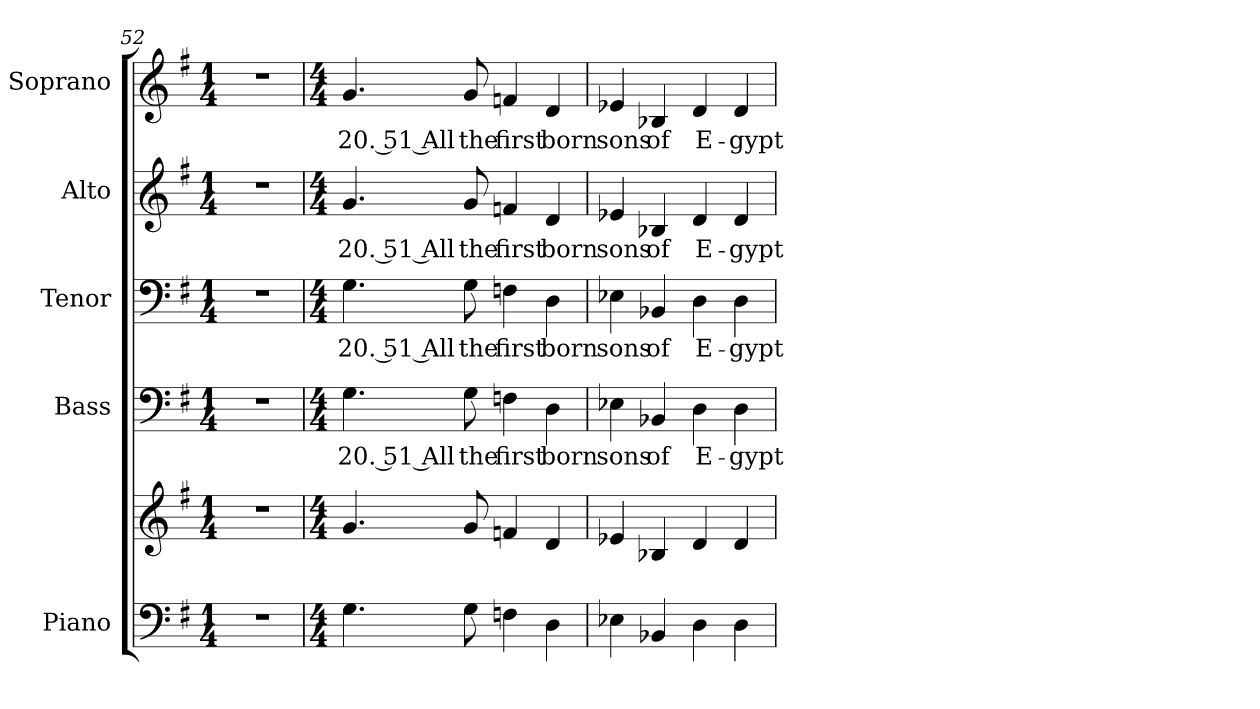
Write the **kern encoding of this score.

**kern	**kern	**kern	**text	**kern	**text	**kern	**text	**kern	**text
*part5	*part5	*part4	*part4	*part3	*part3	*part2	*part2	*part1	*part1
*staff6	*staff5	*staff4	*staff4	*staff3	*staff3	*staff2	*staff2	*staff1	*staff1
*I"Piano	*	*I"Bass	*	*I"Tenor	*	*I"Alto	*	*I"Soprano	*
*I'Pno.	*	*I'B.	*	*I'T.	*	*I'A.	*	*I'S.	*
!!LO:LB:g=z
*clefF4	*clefG2	*clefF4	*	*clefF4	*	*clefG2	*	*clefG2	*
*k[f#]	*k[f#]	*k[f#]	*	*k[f#]	*	*k[f#]	*	*k[f#]	*
*G:	*G:	*G:	*	*G:	*	*G:	*	*G:	*
*M1/4	*M1/4	*M1/4	*	*M1/4	*	*M1/4	*	*M1/4	*
=52	=52	=52	=52	=52	=52	=52	=52	=52	=52
!LO:N:vis=1	!LO:N:vis=1	!LO:N:vis=1	!	!LO:N:vis=1	!	!LO:N:vis=1	!	!	!
4r	4r	4r	.	4r	.	4r	.	4r	.
=53	=53	=53	=53	=53	=53	=53	=53	=53	=53
*M4/4	*M4/4	*M4/4	*	*M4/4	*	*M4/4	*	*M4/4	*
!	!	!	!LO:LY:b:color=#000000	!	!	!	!	!	!
!	!	!	!	!	!LO:LY:b:color=#000000	!	!	!	!
!	!	!	!	!	!	!	!LO:LY:b:color=#000000	!	!
!	!	!	!	!	!	!	!	!	!LO:LY:b:color=#000000
4.Gi\	4.gi/	4.Gi\	20. 51 All	4.Gi\	20. 51 All	4.gi/	20. 51 All	4.gi/	20. 51 All
!	!	!	!LO:LY:b:color=#000000	!	!	!	!	!	!
!	!	!	!	!	!LO:LY:b:color=#000000	!	!	!	!
!	!	!	!	!	!	!	!LO:LY:b:color=#000000	!	!
!	!	!	!	!	!	!	!	!	!LO:LY:b:color=#000000
8Gi\	8gi/	8Gi\	the	8Gi\	the	8gi/	the	8gi/	the
!	!	!	!LO:LY:b:color=#000000	!	!	!	!	!	!
!	!	!	!	!	!LO:LY:b:color=#000000	!	!	!	!
!	!	!	!	!	!	!	!LO:LY:b:color=#000000	!	!
!	!	!	!	!	!	!	!	!	!LO:LY:b:color=#000000
4Fni\	4fni/	4Fni\	first	4Fni\	first	4fni/	first	4fni/	first
!	!	!	!LO:LY:b:color=#000000	!	!	!	!	!	!
!	!	!	!	!	!LO:LY:b:color=#000000	!	!	!	!
!	!	!	!	!	!	!	!LO:LY:b:color=#000000	!	!
!	!	!	!	!	!	!	!	!	!LO:LY:b:color=#000000
4Di\	4di/	4Di\	born	4Di\	born	4di/	born	4di/	born
=54	=54	=54	=54	=54	=54	=54	=54	=54	=54
!	!	!	!LO:LY:b:color=#000000	!	!	!	!	!	!
!	!	!	!	!	!LO:LY:b:color=#000000	!	!	!	!
!	!	!	!	!	!	!	!LO:LY:b:color=#000000	!	!
!	!	!	!	!	!	!	!	!	!LO:LY:b:color=#000000
4E-Xi\	4e-Xi/	4E-Xi\	sons	4E-Xi\	sons	4e-Xi/	sons	4e-Xi/	sons
!	!	!	!LO:LY:b:color=#000000	!	!	!	!	!	!
!	!	!	!	!	!LO:LY:b:color=#000000	!	!	!	!
!	!	!	!	!	!	!	!LO:LY:b:color=#000000	!	!
!	!	!	!	!	!	!	!	!	!LO:LY:b:color=#000000
4BB-Xi/	4B-Xi/	4BB-Xi/	of	4BB-Xi/	of	4B-Xi/	of	4B-Xi/	of
!	!	!	!LO:LY:b:color=#000000	!	!	!	!	!	!
!	!	!	!	!	!LO:LY:b:color=#000000	!	!	!	!
!	!	!	!	!	!	!	!LO:LY:b:color=#000000	!	!
!	!	!	!	!	!	!	!	!	!LO:LY:b:color=#000000
4Di\	4di/	4Di\	E-	4Di\	E-	4di/	E-	4di/	E-
!	!	!	!LO:LY:b:color=#000000	!	!	!	!	!	!
!	!	!	!	!	!LO:LY:b:color=#000000	!	!	!	!
!	!	!	!	!	!	!	!LO:LY:b:color=#000000	!	!
!	!	!	!	!	!	!	!	!	!LO:LY:b:color=#000000
4Di\	4di/	4Di\	-gypt	4Di\	-gypt	4di/	-gypt	4di/	-gypt
=	=	=	=	=	=	=	=	=	=
*-	*-	*-	*-	*-	*-	*-	*-	*-	*-
